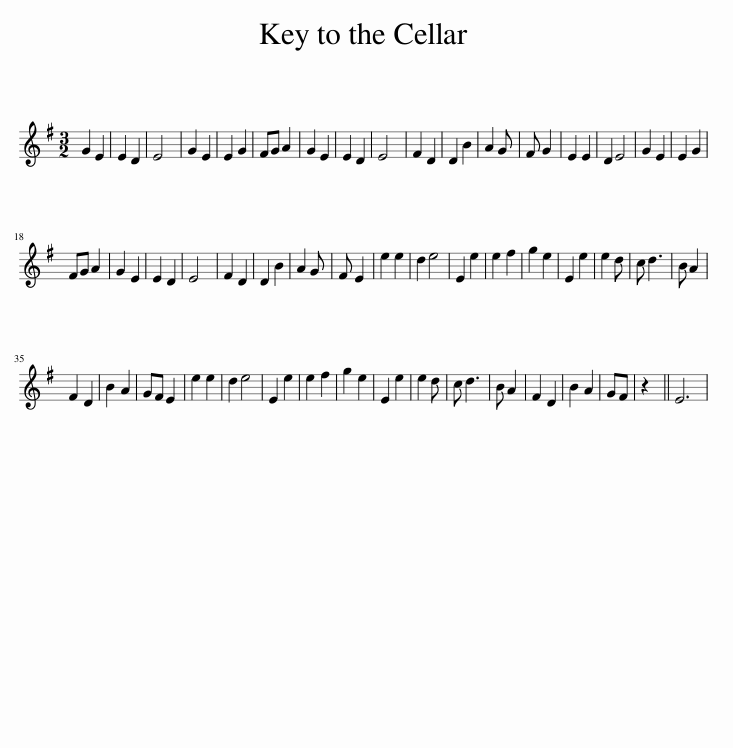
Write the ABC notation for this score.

X:1
L:1/8
M:3/2
I:linebreak $
K:Emin
V:1 treble
V:1
 G2 E2 | E2 D2 | E4 | G2 E2 | E2 G2 | %5
 FG A2 | G2 E2 | E2 D2 | E4 | F2 D2 | %10
 D2 B2 | A2 G | F G2 | E2 E2 | D2 E4 | %15
 G2 E2 | E2 G2 |$ FG A2 | G2 E2 | E2 D2 | %20
 E4 | F2 D2 | D2 B2 | A2 G | F E2 | %25
 e2 e2 | d2 e4 | E2 e2 | e2 f2 | g2 e2 | %30
 E2 e2 | e2 d | c d3 | B A2 |$ F2 D2 | %35
 B2 A2 | GF E2 | e2 e2 | d2 e4 | E2 e2 | %40
 e2 f2 | g2 e2 | E2 e2 | e2 d | c d3 | %45
 B A2 | F2 D2 | B2 A2 | GF | z2 || %50
 E6 | %51
